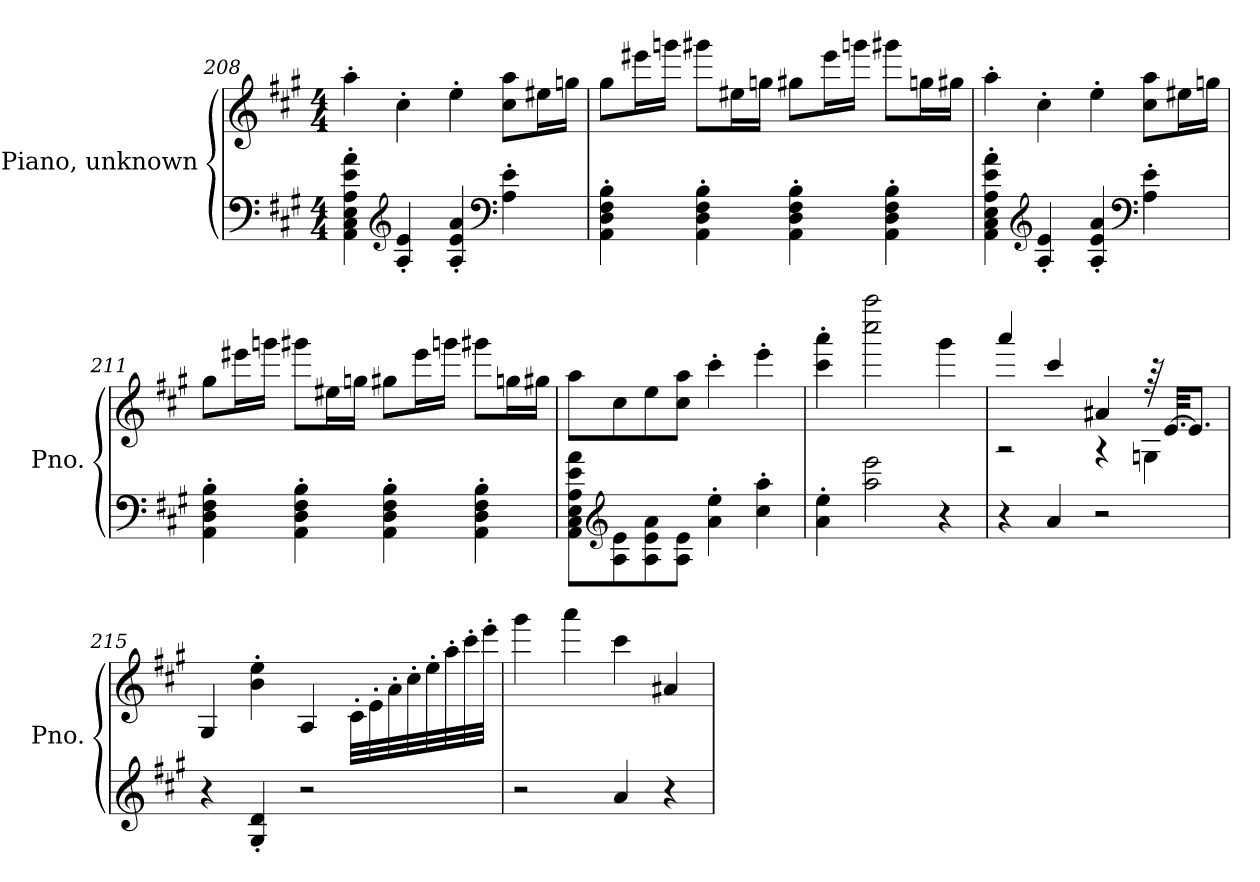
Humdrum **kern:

**kern	**kern
*part1	*part1
*staff2	*staff1
*I"Piano, unknown	*
*I'Pno.	*
!!LO:LB:g=z
*clefF4	*clefG2
*k[f#c#g#]	*k[f#c#g#]
*M4/4	*M4/4
=208	=208
4AA\' 4C#\' 4E\' 4A\' 4e\' 4a\'	4aa'\
*clefG2	*
4A/' 4e/'	4cc#'\
4A/' 4e/' 4a/'	4ee'\
*clefF4	*
4A\' 4e\'	8cc#\ 8aa\L
.	16ee#X\L
.	16ggn\JJ
=209	=209
4AA\' 4D\' 4F#\' 4B\'	8gg#\L
.	16eee#X\L
.	16gggn\JJ
4AA\' 4D\' 4F#\' 4B\'	8ggg#X\L
.	16ee#X\L
.	16ggn\JJ
4AA\' 4D\' 4F#\' 4B\'	8gg#X\L
.	16eee#\L
.	16gggn\JJ
4AA\' 4D\' 4F#\' 4B\'	8ggg#X\L
.	16ggn\L
.	16gg#X\JJ
!!LO:LB:g=z
=210	=210
4AA\' 4C#\' 4E\' 4A\' 4e\' 4a\'	4aa'\
*clefG2	*
4A/' 4e/'	4cc#'\
4A/' 4e/' 4a/'	4ee'\
*clefF4	*
4A\' 4e\'	8cc#\ 8aa\L
.	16ee#X\L
.	16ggn\JJ
=211	=211
4AA\' 4D\' 4F#\' 4B\'	8gg#\L
.	16eee#X\L
.	16gggn\JJ
4AA\' 4D\' 4F#\' 4B\'	8ggg#X\L
.	16ee#X\L
.	16ggn\JJ
4AA\' 4D\' 4F#\' 4B\'	8gg#X\L
.	16eee#\L
.	16gggn\JJ
4AA\' 4D\' 4F#\' 4B\'	8ggg#X\L
.	16ggn\L
.	16gg#X\JJ
=212	=212
8AA\ 8C#\ 8E\ 8A\ 8e\ 8a\L	8aa\L
*clefG2	*
8A\ 8e\	8cc#\
8A\ 8e\ 8a\	8ee\
8A\ 8e\J	8cc#\ 8aa\J
4a\' 4ee\'	4ccc#'\
4cc#\' 4aa\'	4eee'\
!!LO:LB:g=z
=213	=213
4a\' 4ee\'	4ccc#\' 4aaa\'
2aa\ 2eee\	2cccc#\ 2aaaa\
4r	4ggg#\
=214	=214
*	*^
4r	4aaa/	2r
4a/	4ccc#/	.
2r	4a#X/	4r
.	64r	4Gn\
.	[32.e/KKL	.
.	8.e/J]	.
*	*v	*v
=215	=215
4r	4G#/
4G#/' 4d/'	4b\' 4ee\'
2r	4A/
.	32c#'\LLL
.	32e'\
.	32a'\
.	32cc#'\
.	32ee'\
.	32aa'\
.	32ccc#'\
.	32eee'\JJJ
=216	=216
2r	4ggg#\
.	4aaa\
4a/	4ccc#\
4r	4a#X/
=	=
*-	*-
